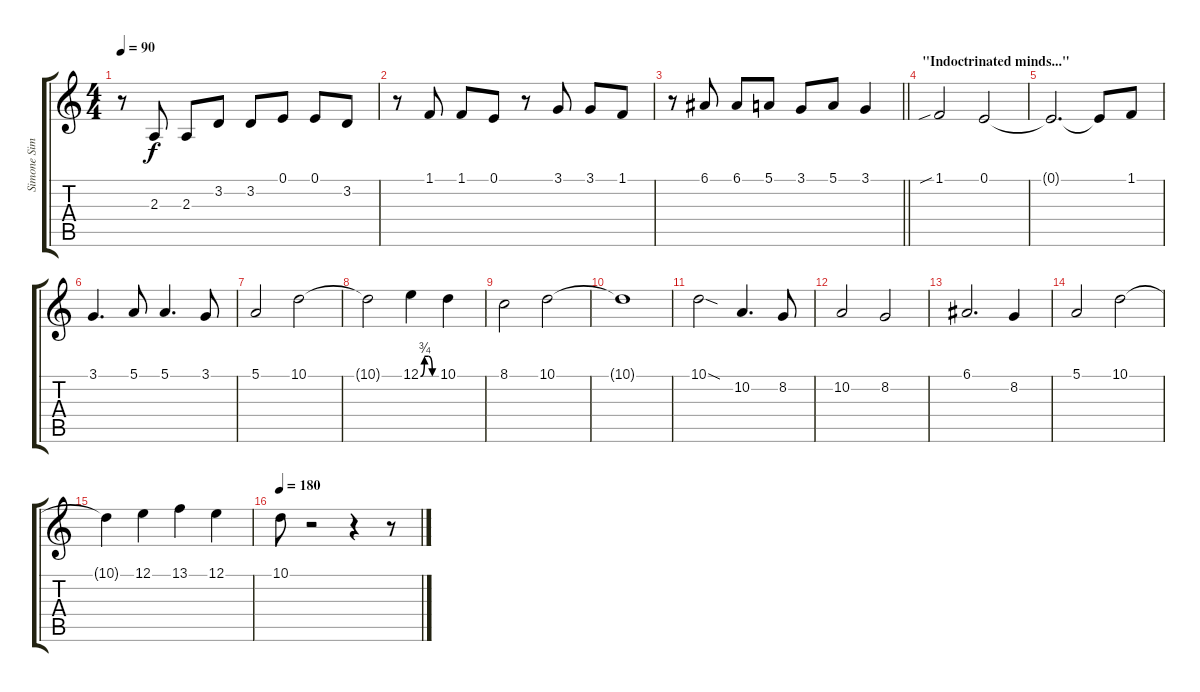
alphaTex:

\track ("Simone Simons" "Simone Sim") {instrument choiraahs}
\staff {score tabs}
\tuning (E4 B3 G3 D3 A2 E2) {hide}
\ts (4 4)
\tempo 90
\clef g2
\ks c
r.8{dy f} 2.3.8 2.3.8 3.2.8 3.2.8 0.1.8 0.1.8 3.2.8 |
r.8 1.1.8 1.1.8 0.1.8 r.8 3.1.8 3.1.8 1.1.8 |
\barLineRight lightlight
r.8 6.1.8 6.1.8 5.1.8 3.1.8 5.1.8 3.1.4 |
\section ("" "\"Indoctrinated minds...\"")
1.1{sib}.2 0.1.2 |
0.1{t}.2{d} 0.1{t}.8 1.1.8 |
3.1.4{d} 5.1.8 5.1.4{d} 3.1.8 |
5.1.2 10.1.2 |
10.1{t}.2 12.1{be (custom 0 0 15 3 30 3 45 0 60 0)}.4 10.1.4 |
8.1.2 10.1.2 |
10.1{t}.1 |
10.1{sod}.2 10.2.4{d} 8.2.8 |
10.2.2 8.2.2 |
6.1.2{d} 8.2.4 |
5.1.2 10.1.2 |
10.1{t}.4 12.1.4 13.1.4 12.1.4 |
\tempo 180
10.1.8 r.2 r.4 r.8
